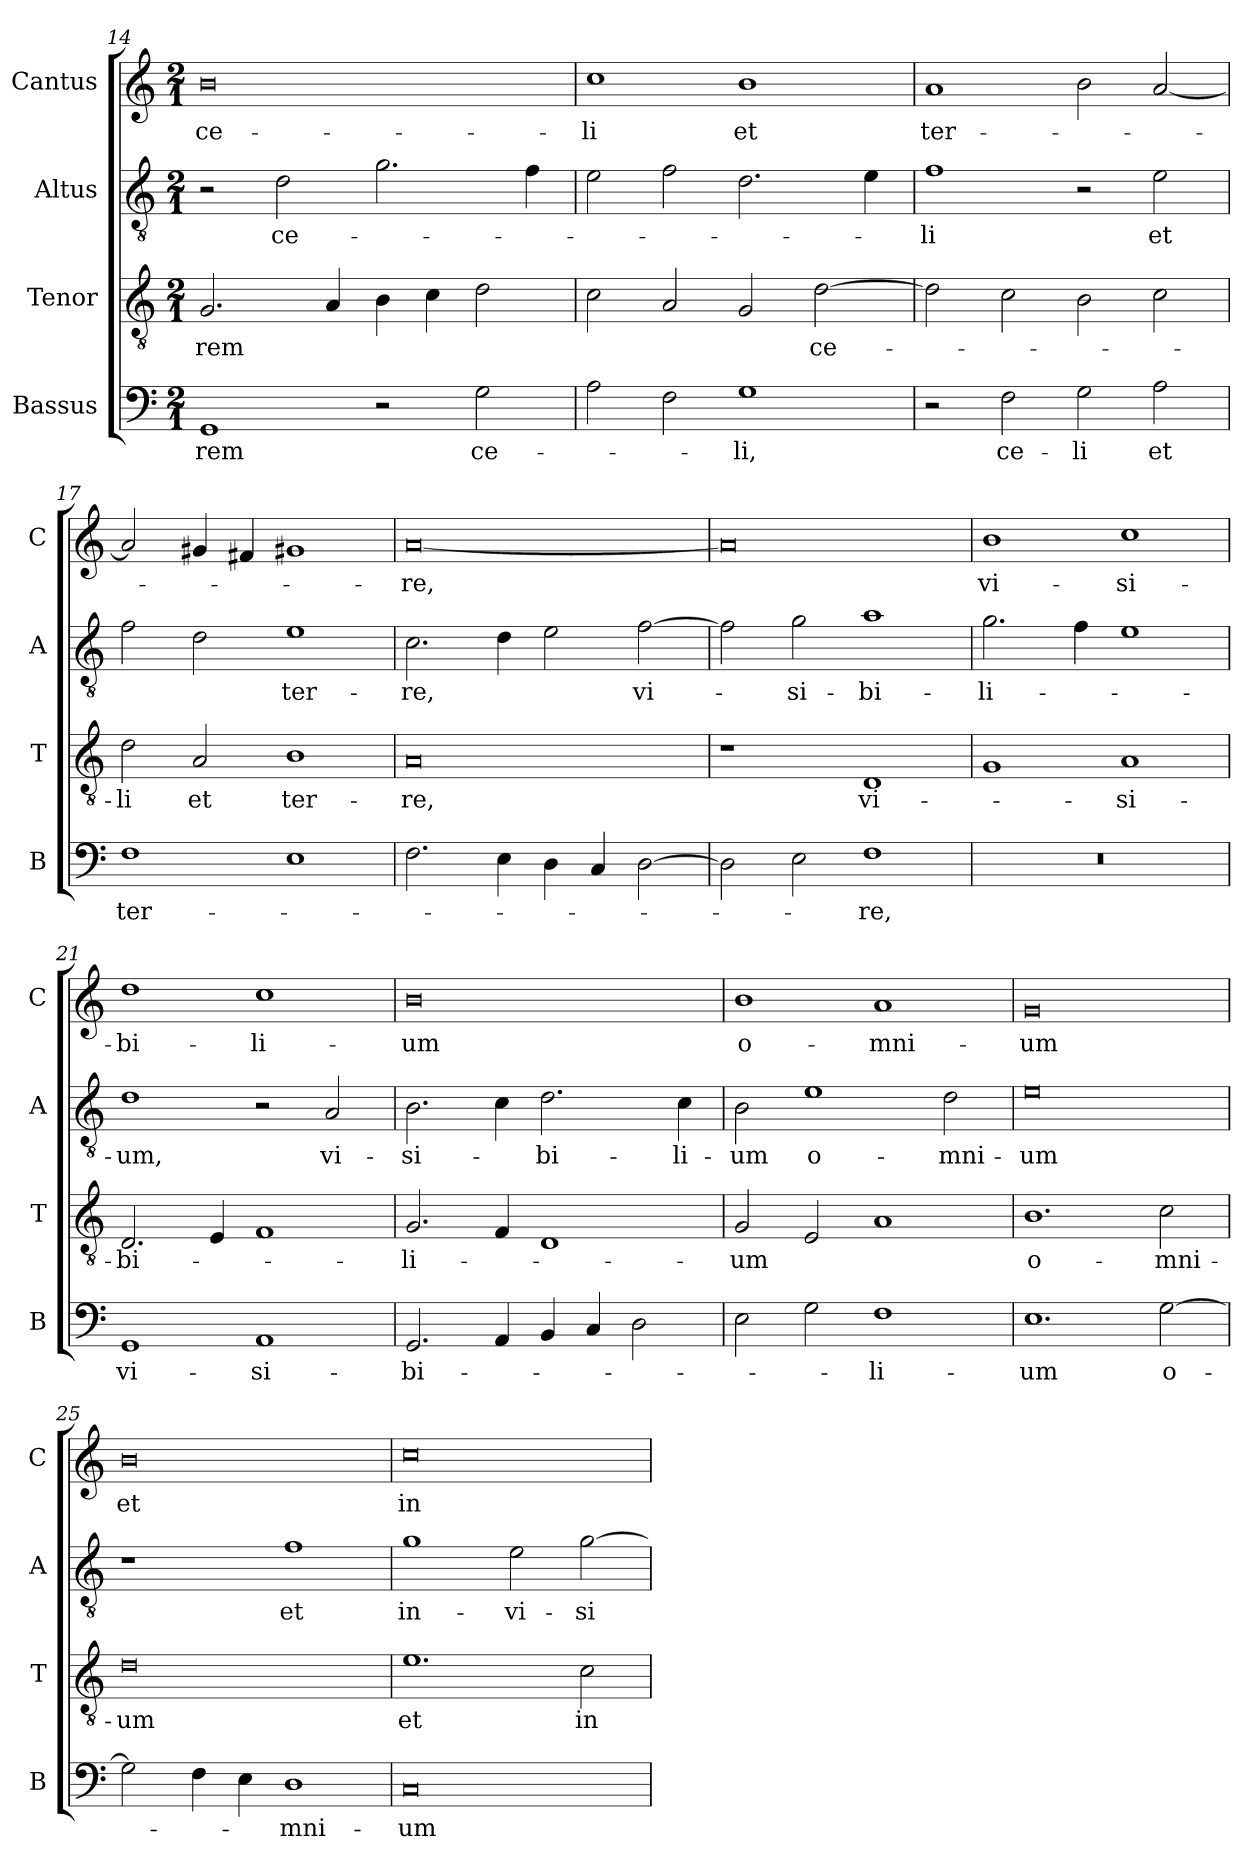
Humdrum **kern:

**kern	**text	**kern	**text	**kern	**text	**kern	**text
*part4	*part4	*part3	*part3	*part2	*part2	*part1	*part1
*staff4	*staff4	*staff3	*staff3	*staff2	*staff2	*staff1	*staff1
*I"Bassus	*	*I"Tenor	*	*I"Altus	*	*I"Cantus	*
*I'B	*	*I'T	*	*I'A	*	*I'C	*
*clefF4	*	*clefGv2	*	*clefGv2	*	*clefG2	*
*k[]	*	*k[]	*	*k[]	*	*k[]	*
*M2/1	*	*M2/1	*	*M2/1	*	*M2/1	*
=14	=14	=14	=14	=14	=14	=14	=14
1GG	-rem	2.G	-rem	2r	.	0b	ce-
!	!	!	!	!	!LO:LY:i	!	!
.	.	.	.	2d	ce-	.	.
.	.	4A	.	.	.	.	.
2r	.	4B	.	2.g	.	.	.
.	.	4c	.	.	.	.	.
!	!LO:LY:i	!	!	!	!	!	!
2G	ce-	2d	.	.	.	.	.
.	.	.	.	4f	.	.	.
=15	=15	=15	=15	=15	=15	=15	=15
2A	.	2c	.	2e	.	1cc	-li
2F	.	2A	.	2f	.	.	.
!	!LO:LY:i	!	!	!	!	!	!
1G	-li,	2G	.	2.d	.	1b	et
!	!	!	!LO:LY:i	!	!	!	!
.	.	[2d	ce-	.	.	.	.
.	.	.	.	4e	.	.	.
=16	=16	=16	=16	=16	=16	=16	=16
!	!	!	!	!	!LO:LY:i	!	!
2r	.	2d]	.	1f	-li	1a	ter-
!	!LO:LY:i	!	!	!	!	!	!
2F	ce-	2c	.	.	.	.	.
!	!LO:LY:i	!	!	!	!	!	!
2G	-li	2B	.	2r	.	2b	.
!	!LO:LY:i	!	!	!	!LO:LY:i	!	!
2A	et	2c	.	2e	et	[2a	.
=17	=17	=17	=17	=17	=17	=17	=17
!	!LO:LY:i	!	!LO:LY:i	!	!	!	!
1F	ter-	2d	-li	2f	.	2a]	.
!	!	!	!LO:LY:i	!	!	!	!
.	.	2A	et	2d	.	4g#X	.
.	.	.	.	.	.	4f#X	.
!	!	!	!LO:LY:i	!	!LO:LY:i	!	!
1E	.	1B	ter-	1e	ter-	1g#X	.
=18	=18	=18	=18	=18	=18	=18	=18
!	!	!	!LO:LY:i	!	!LO:LY:i	!	!
2.F	.	0A	-re,	2.c	-re,	[0a	-re,
4E	.	.	.	4d	.	.	.
4D	.	.	.	2e	.	.	.
4C	.	.	.	.	.	.	.
!	!	!	!	!	!LO:LY:i	!	!
[2D	.	.	.	[2f	vi-	.	.
=19	=19	=19	=19	=19	=19	=19	=19
2D]	.	1r	.	2f]	.	0a]	.
!	!	!	!	!	!LO:LY:i	!	!
2E	.	.	.	2g	-si-	.	.
!	!LO:LY:i	!	!	!	!LO:LY:i	!	!
1F	-re,	1D	vi-	1a	-bi-	.	.
=20	=20	=20	=20	=20	=20	=20	=20
!	!	!	!	!	!LO:LY:i	!	!
0r	.	1G	.	2.g	-li-	1b	vi-
.	.	.	.	4f	.	.	.
.	.	1A	-si-	1e	.	1cc	-si-
=21	=21	=21	=21	=21	=21	=21	=21
!	!	!	!	!	!LO:LY:i	!	!
1GG	vi-	2.D	-bi-	1d	-um,	1dd	-bi-
.	.	4E	.	.	.	.	.
1AA	-si-	1F	.	2r	.	1cc	-li-
.	.	.	.	2A	vi-	.	.
=22	=22	=22	=22	=22	=22	=22	=22
2.GG	-bi-	2.G	-li-	2.B	-si-	0b	-um
4AA	.	4F	.	4c	.	.	.
4BB	.	1D	.	2.d	-bi-	.	.
4C	.	.	.	.	.	.	.
2D	.	.	.	.	.	.	.
.	.	.	.	4c	-li-	.	.
=23	=23	=23	=23	=23	=23	=23	=23
2E	.	2G	-um	2B	-um	1b	o-
!	!	!	!	!	!LO:LY:i	!	!
2G	.	2E	.	1e	o-	.	.
1F	-li-	1A	.	.	.	1a	-mni-
!	!	!	!	!	!LO:LY:i	!	!
.	.	.	.	2d	-mni-	.	.
=24	=24	=24	=24	=24	=24	=24	=24
!	!	!	!LO:LY:i	!	!LO:LY:i	!	!
1.E	-um	1.B	o-	0e	-um	0g	-um
!	!LO:LY:i	!	!LO:LY:i	!	!	!	!
[2G	o-	2c	-mni-	.	.	.	.
=25	=25	=25	=25	=25	=25	=25	=25
!	!	!	!LO:LY:i	!	!	!	!
2G]	.	0d	-um	1r	.	0b	et
4F	.	.	.	.	.	.	.
4E	.	.	.	.	.	.	.
!	!LO:LY:i	!	!	!	!LO:LY:i	!	!
1D	-mni-	.	.	1f	et	.	.
=26	=26	=26	=26	=26	=26	=26	=26
!	!LO:LY:i	!	!	!	!LO:LY:i	!	!
0C	-um	1.e	et	1g	in-	0cc	in-
!	!	!	!	!	!LO:LY:i	!	!
.	.	.	.	2e	-vi-	.	.
!	!	!	!	!	!LO:LY:i	!	!
.	.	2c	in-	[2g	-si-	.	.
=	=	=	=	=	=	=	=
*-	*-	*-	*-	*-	*-	*-	*-
